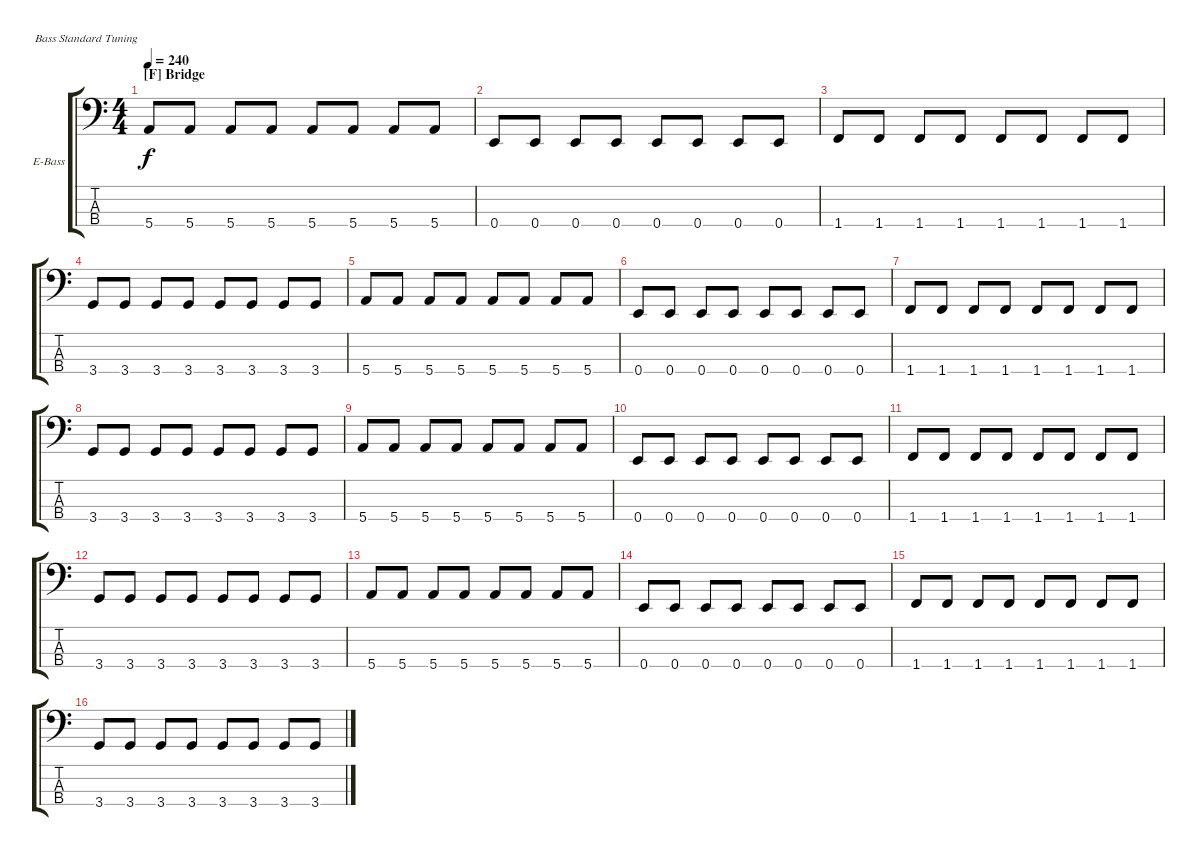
\defaultSystemsLayout 4
\bracketExtendMode groupsimilarinstruments
\firstSystemTrackNameOrientation horizontal
\otherSystemsTrackNameOrientation horizontal
\track ("Electric Bass" "E-Bass") {instrument electricbassfinger}
\staff {score tabs}
\tuning (G2 D2 A1 E1)
\ts (4 4)
\section ("F" "Bridge")
\tempo 240
\clef f4
\ks c
5.4.8{dy f} 5.4.8 5.4.8 5.4.8 5.4.8 5.4.8 5.4.8 5.4.8 |
0.4.8 0.4.8 0.4.8 0.4.8 0.4.8 0.4.8 0.4.8 0.4.8 |
1.4.8 1.4.8 1.4.8 1.4.8 1.4.8 1.4.8 1.4.8 1.4.8 |
3.4.8 3.4.8 3.4.8 3.4.8 3.4.8 3.4.8 3.4.8 3.4.8 |
5.4.8 5.4.8 5.4.8 5.4.8 5.4.8 5.4.8 5.4.8 5.4.8 |
0.4.8 0.4.8 0.4.8 0.4.8 0.4.8 0.4.8 0.4.8 0.4.8 |
1.4.8 1.4.8 1.4.8 1.4.8 1.4.8 1.4.8 1.4.8 1.4.8 |
3.4.8 3.4.8 3.4.8 3.4.8 3.4.8 3.4.8 3.4.8 3.4.8 |
5.4.8 5.4.8 5.4.8 5.4.8 5.4.8 5.4.8 5.4.8 5.4.8 |
0.4.8 0.4.8 0.4.8 0.4.8 0.4.8 0.4.8 0.4.8 0.4.8 |
1.4.8 1.4.8 1.4.8 1.4.8 1.4.8 1.4.8 1.4.8 1.4.8 |
3.4.8 3.4.8 3.4.8 3.4.8 3.4.8 3.4.8 3.4.8 3.4.8 |
5.4.8 5.4.8 5.4.8 5.4.8 5.4.8 5.4.8 5.4.8 5.4.8 |
0.4.8 0.4.8 0.4.8 0.4.8 0.4.8 0.4.8 0.4.8 0.4.8 |
1.4.8 1.4.8 1.4.8 1.4.8 1.4.8 1.4.8 1.4.8 1.4.8 |
3.4.8 3.4.8 3.4.8 3.4.8 3.4.8 3.4.8 3.4.8 3.4.8
